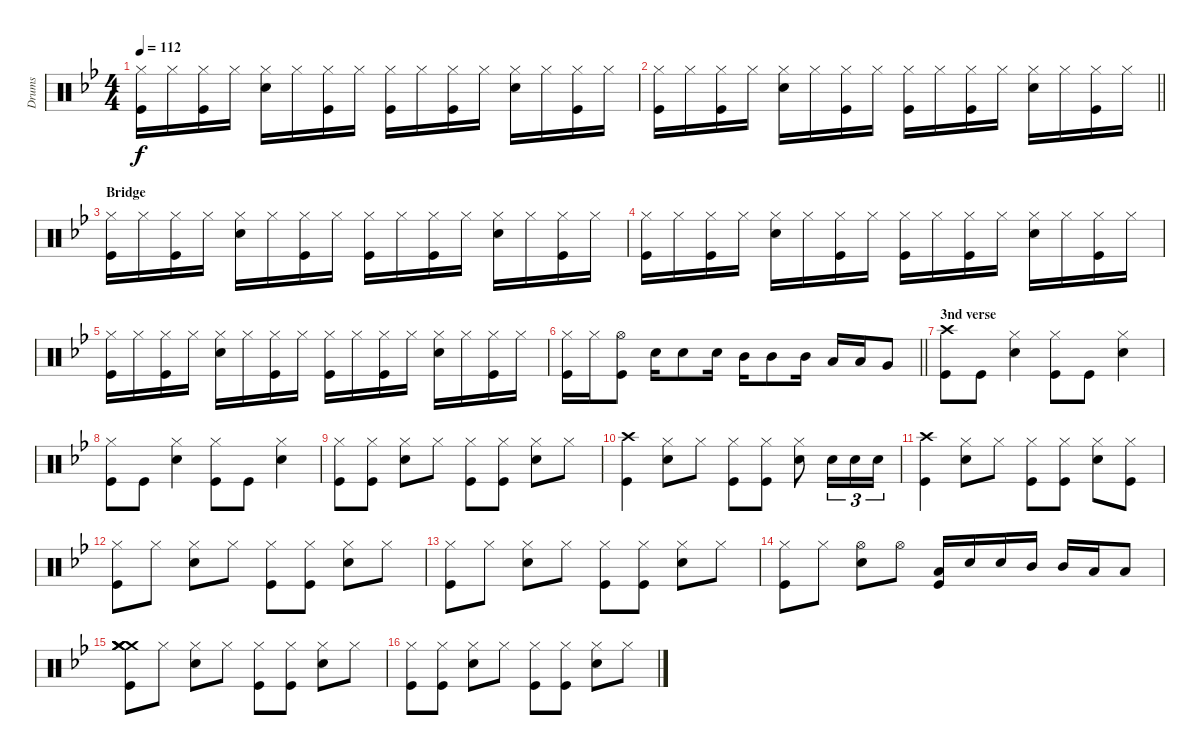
\track ("Drums" "Drums") {instrument percussion}
\staff {score}
\articulation defaults
\ts (4 4)
\tempo 112
\clef neutral
\ks bb
("Hi-Hat (closed)" "Kick (hit)").16{dy f} "Hi-Hat (closed)".16 ("Hi-Hat (closed)" "Kick (hit)").16 "Hi-Hat (closed)".16 ("Hi-Hat (closed)" "Snare (hit) 2").16 "Hi-Hat (closed)".16 ("Hi-Hat (closed)" "Kick (hit)").16 "Hi-Hat (closed)".16 ("Hi-Hat (closed)" "Kick (hit)").16 "Hi-Hat (closed)".16 ("Hi-Hat (closed)" "Kick (hit)").16 "Hi-Hat (closed)".16 ("Hi-Hat (closed)" "Snare (hit) 2").16 "Hi-Hat (closed)".16 ("Hi-Hat (closed)" "Kick (hit)").16 "Hi-Hat (closed)".16 |
\barLineRight lightlight
("Hi-Hat (closed)" "Kick (hit)").16 "Hi-Hat (closed)".16 ("Hi-Hat (closed)" "Kick (hit)").16 "Hi-Hat (closed)".16 ("Hi-Hat (closed)" "Snare (hit) 2").16 "Hi-Hat (closed)".16 ("Hi-Hat (closed)" "Kick (hit)").16 "Hi-Hat (closed)".16 ("Hi-Hat (closed)" "Kick (hit)").16 "Hi-Hat (closed)".16 ("Hi-Hat (closed)" "Kick (hit)").16 "Hi-Hat (closed)".16 ("Hi-Hat (closed)" "Snare (hit) 2").16 "Hi-Hat (closed)".16 ("Hi-Hat (closed)" "Kick (hit)").16 "Hi-Hat (closed)".16 |
\section ("" "Bridge")
("Hi-Hat (closed)" "Kick (hit)").16 "Hi-Hat (closed)".16 ("Hi-Hat (closed)" "Kick (hit)").16 "Hi-Hat (closed)".16 ("Hi-Hat (closed)" "Snare (hit) 2").16 "Hi-Hat (closed)".16 ("Hi-Hat (closed)" "Kick (hit)").16 "Hi-Hat (closed)".16 ("Hi-Hat (closed)" "Kick (hit)").16 "Hi-Hat (closed)".16 ("Hi-Hat (closed)" "Kick (hit)").16 "Hi-Hat (closed)".16 ("Hi-Hat (closed)" "Snare (hit) 2").16 "Hi-Hat (closed)".16 ("Hi-Hat (closed)" "Kick (hit)").16 "Hi-Hat (closed)".16 |
("Hi-Hat (closed)" "Kick (hit)").16 "Hi-Hat (closed)".16 ("Hi-Hat (closed)" "Kick (hit)").16 "Hi-Hat (closed)".16 ("Hi-Hat (closed)" "Snare (hit) 2").16 "Hi-Hat (closed)".16 ("Hi-Hat (closed)" "Kick (hit)").16 "Hi-Hat (closed)".16 ("Hi-Hat (closed)" "Kick (hit)").16 "Hi-Hat (closed)".16 ("Hi-Hat (closed)" "Kick (hit)").16 "Hi-Hat (closed)".16 ("Hi-Hat (closed)" "Snare (hit) 2").16 "Hi-Hat (closed)".16 ("Hi-Hat (closed)" "Kick (hit)").16 "Hi-Hat (closed)".16 |
("Hi-Hat (closed)" "Kick (hit)").16 "Hi-Hat (closed)".16 ("Hi-Hat (closed)" "Kick (hit)").16 "Hi-Hat (closed)".16 ("Hi-Hat (closed)" "Snare (hit) 2").16 "Hi-Hat (closed)".16 ("Hi-Hat (closed)" "Kick (hit)").16 "Hi-Hat (closed)".16 ("Hi-Hat (closed)" "Kick (hit)").16 "Hi-Hat (closed)".16 ("Hi-Hat (closed)" "Kick (hit)").16 "Hi-Hat (closed)".16 ("Hi-Hat (closed)" "Snare (hit) 2").16 "Hi-Hat (closed)".16 ("Hi-Hat (closed)" "Kick (hit)").16 "Hi-Hat (closed)".16 |
\barLineRight lightlight
("Hi-Hat (closed)" "Kick (hit)").16 "Hi-Hat (closed)".16 ("Hi-Hat (open)" "Kick (hit)").8 "Snare (hit) 2".16 "Snare (hit) 2".8 "Snare (hit) 2".16 "Mid Tom (hit)".16 "Mid Tom (hit)".8 "Mid Tom (hit)".16 "Low Tom (hit)".16 "Low Tom (hit)".16 "Very Low Tom (hit)".8 |
\section ("" "3nd verse")
("Crash high (hit)" "Kick (hit)").8 "Kick (hit)".8 ("Hi-Hat (closed)" "Snare (hit) 2").4 ("Hi-Hat (closed)" "Kick (hit)").8 "Kick (hit)".8 ("Hi-Hat (closed)" "Snare (hit) 2").4 |
("Hi-Hat (closed)" "Kick (hit)").8 "Kick (hit)".8 ("Hi-Hat (closed)" "Snare (hit) 2").4 ("Hi-Hat (closed)" "Kick (hit)").8 "Kick (hit)".8 ("Hi-Hat (closed)" "Snare (hit) 2").4 |
("Hi-Hat (closed)" "Kick (hit)").8 ("Hi-Hat (closed)" "Kick (hit)").8 ("Hi-Hat (closed)" "Snare (hit) 2").8 "Hi-Hat (closed)".8 ("Hi-Hat (closed)" "Kick (hit)").8 ("Hi-Hat (closed)" "Kick (hit)").8 ("Hi-Hat (closed)" "Snare (hit) 2").8 "Hi-Hat (closed)".8 |
("Crash high (hit)" "Kick (hit)").4 ("Hi-Hat (closed)" "Snare (hit) 2").8 "Hi-Hat (closed)".8 ("Hi-Hat (closed)" "Kick (hit)").8 ("Hi-Hat (closed)" "Kick (hit)").8 ("Hi-Hat (closed)" "Snare (hit) 2").8 "Snare (hit) 2".16{tu (3 2)} "Snare (hit) 2".16{tu (3 2)} "Snare (hit) 2".16{tu (3 2)} |
("Crash high (hit)" "Kick (hit)").4 ("Hi-Hat (closed)" "Snare (hit) 2").8 "Hi-Hat (closed)".8 ("Hi-Hat (closed)" "Kick (hit)").8 ("Hi-Hat (closed)" "Kick (hit)").8 ("Hi-Hat (closed)" "Snare (hit) 2").8 ("Hi-Hat (closed)" "Kick (hit)").8 |
("Hi-Hat (closed)" "Kick (hit)").8 "Hi-Hat (closed)".8 ("Hi-Hat (closed)" "Snare (hit) 2").8 "Hi-Hat (closed)".8 ("Hi-Hat (closed)" "Kick (hit)").8 ("Hi-Hat (closed)" "Kick (hit)").8 ("Hi-Hat (closed)" "Snare (hit) 2").8 "Hi-Hat (closed)".8 |
("Hi-Hat (closed)" "Kick (hit)").8 "Hi-Hat (closed)".8 ("Hi-Hat (closed)" "Snare (hit) 2").8 "Hi-Hat (closed)".8 ("Hi-Hat (closed)" "Kick (hit)").8 ("Hi-Hat (closed)" "Kick (hit)").8 ("Hi-Hat (closed)" "Snare (hit) 2").8 "Hi-Hat (closed)".8 |
("Hi-Hat (closed)" "Kick (hit)").8 "Hi-Hat (closed)".8 ("Hi-Hat (open)" "Snare (hit) 2").8 "Hi-Hat (open)".8 ("Low Tom (hit)" "Kick (hit)").16 "Snare (hit) 2".16 "Snare (hit) 2".16 "Mid Tom (hit)".16 "Mid Tom (hit)".16 "Low Tom (hit)".16 "Low Tom (hit)".8 |
("Crash medium (hit)" "Crash medium (hit)" "Crash medium (hit)" "Crash medium (hit)" "Kick (hit)").8 "Hi-Hat (closed)".8 ("Hi-Hat (closed)" "Snare (hit) 2").8 "Hi-Hat (closed)".8 ("Hi-Hat (closed)" "Kick (hit)").8 ("Hi-Hat (closed)" "Kick (hit)").8 ("Hi-Hat (closed)" "Snare (hit) 2").8 "Hi-Hat (closed)".8 |
("Hi-Hat (closed)" "Kick (hit)").8 ("Hi-Hat (closed)" "Kick (hit)").8 ("Hi-Hat (closed)" "Snare (hit) 2").8 "Hi-Hat (closed)".8 ("Hi-Hat (closed)" "Kick (hit)").8 ("Hi-Hat (closed)" "Kick (hit)").8 ("Hi-Hat (closed)" "Snare (hit) 2").8 "Hi-Hat (closed)".8
